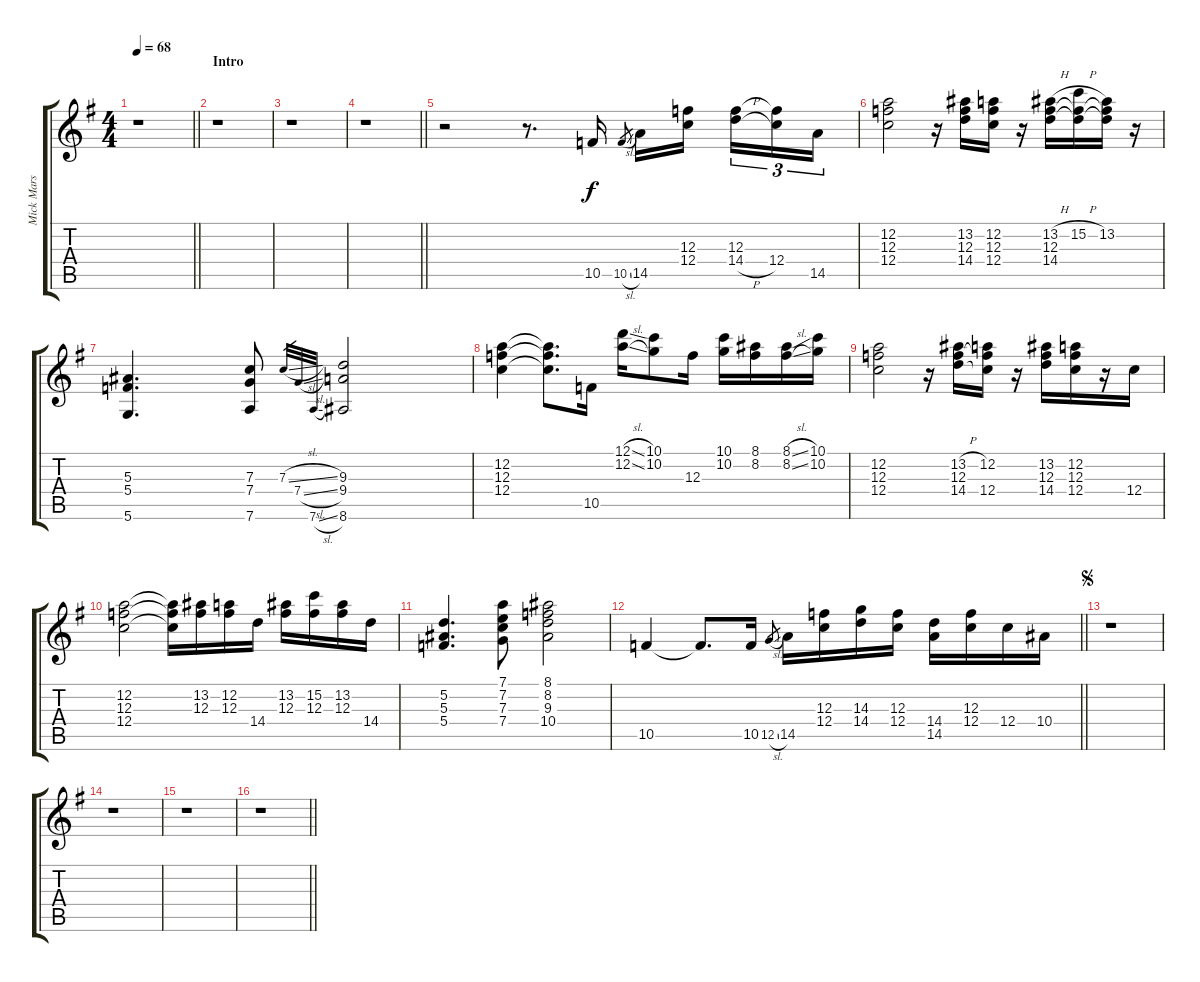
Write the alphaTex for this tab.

\track ("Mick Mars" "Mick Mars") {instrument electricguitarclean}
\staff {score tabs}
\tuning (D4 A3 F3 C3 G2 D2) {hide}
\ts (4 4)
\tempo 68
\clef g2
\barLineRight lightlight
\ks g
r.1{dy f instrument electricguitarclean} |
\section ("" "Intro")
r.1 |
r.1 |
\barLineRight lightlight
r.1 |
r.2 r.8{d} 10.5.16 10.5{sl}.8{gr} 14.5.16 (12.3 12.4).16{beam splitsecondary} (12.3 14.4{h}).16{tu (3 2)} (12.3{t} 12.4).16{tu (3 2)} 14.5.16{tu (3 2)} |
(12.2 12.3 12.4).2 r.16 (13.2 12.3 14.4).16 (12.2 12.3 12.4).16 r.16 (13.2{h} 12.3 14.4).16 (15.2{h} 12.3{t} 14.4{t}).16 (13.2 12.3{t} 14.4{t}).16 r.16 |
(5.3 5.4 5.6).4{d} (7.3 7.4 7.6).8 7.3{sl}.32{gr} 7.4{sl}.32{gr} 7.6{sl}.32{gr} (9.3 9.4 8.6).2 |
(12.2 12.3 12.4).4 (12.2{t} 12.3{t} 12.4{t}).8{d} 10.5.16 (12.1{sl} 12.2{sl}).16 (10.1 10.2).8 12.3.16 (10.1 10.2).16 (8.1 8.2).16 (8.1{sl} 8.2{sl}).16 (10.1 10.2).16 |
(12.2 12.3 12.4).2 r.16 (13.2{h} 12.3 14.4{h}).16 (12.2 12.3{t} 12.4).16 r.16 (13.2 12.3 14.4).16 (12.2 12.3 12.4).16 r.16 12.4.16 |
(12.2 12.3 12.4).2 (12.2{t} 12.3{t} 12.4{t}).16 (13.2 12.3).16 (12.2 12.3).16 14.4.16 (13.2 12.3).16 (15.2 12.3).16 (13.2 12.3).16 14.4.16 |
(5.2 5.3 5.4).4{d} (7.1 7.2 7.3 7.4).8 (8.1 8.2 9.3 10.4).2 |
\barLineRight lightlight
10.5.4 10.5{t}.8{d} 10.5.16 12.5{sl}.8{gr} 14.5.16 (12.3 12.4).16 (14.3 14.4).16 (12.3 12.4).16 (14.4 14.5).16 (12.3 12.4).16 12.4.16 10.4.16 |
\jump segno
r.1 |
r.1 |
r.1 |
\barLineRight lightlight
r.1
